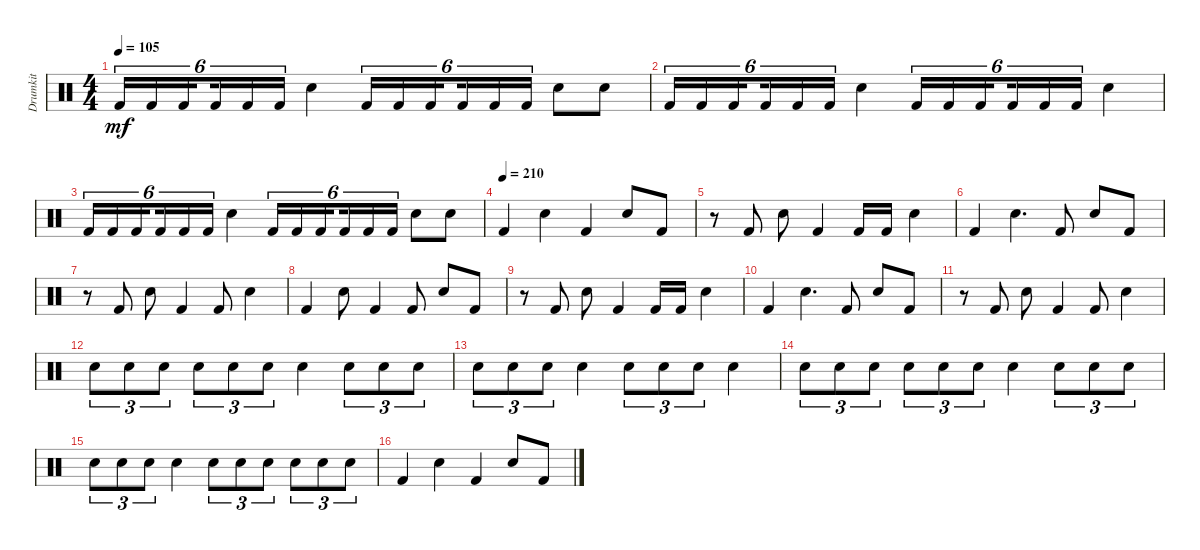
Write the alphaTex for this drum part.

\track ("Drumkit" "Drumkit") {instrument percussion}
\staff {score}
\articulation defaults
\ts (4 4)
\tempo 105
\clef neutral
\ks c "Kick (hit) 2".16{tu (6 4) dy mf} "Kick (hit) 2".16{tu (6 4)} "Kick (hit) 2".16{tu (6 4) beam splitsecondary} "Kick (hit) 2".16{tu (6 4)} "Kick (hit) 2".16{tu (6 4)} "Kick (hit) 2".16{tu (6 4)} "Snare (hit) 2".4 "Kick (hit) 2".16{tu (6 4)} "Kick (hit) 2".16{tu (6 4)} "Kick (hit) 2".16{tu (6 4) beam splitsecondary} "Kick (hit) 2".16{tu (6 4)} "Kick (hit) 2".16{tu (6 4)} "Kick (hit) 2".16{tu (6 4)} "Snare (hit) 2".8 "Snare (hit) 2".8
|
"Kick (hit) 2".16{tu (6 4)} "Kick (hit) 2".16{tu (6 4)} "Kick (hit) 2".16{tu (6 4) beam splitsecondary} "Kick (hit) 2".16{tu (6 4)} "Kick (hit) 2".16{tu (6 4)} "Kick (hit) 2".16{tu (6 4)} "Snare (hit) 2".4 "Kick (hit) 2".16{tu (6 4)} "Kick (hit) 2".16{tu (6 4)} "Kick (hit) 2".16{tu (6 4) beam splitsecondary} "Kick (hit) 2".16{tu (6 4)} "Kick (hit) 2".16{tu (6 4)} "Kick (hit) 2".16{tu (6 4)} "Snare (hit) 2".4 |
"Kick (hit) 2".16{tu (6 4)} "Kick (hit) 2".16{tu (6 4)} "Kick (hit) 2".16{tu (6 4) beam splitsecondary} "Kick (hit) 2".16{tu (6 4)} "Kick (hit) 2".16{tu (6 4)} "Kick (hit) 2".16{tu (6 4)} "Snare (hit) 2".4 "Kick (hit) 2".16{tu (6 4)} "Kick (hit) 2".16{tu (6 4)} "Kick (hit) 2".16{tu (6 4) beam splitsecondary} "Kick (hit) 2".16{tu (6 4)} "Kick (hit) 2".16{tu (6 4)} "Kick (hit) 2".16{tu (6 4)} "Snare (hit) 2".8 "Snare (hit) 2".8 |
\tempo (210)
"Kick (hit) 2".4 "Snare (hit) 2".4 "Kick (hit) 2".4 "Snare (hit) 2".8 "Kick (hit) 2".8 |
r.8 "Kick (hit) 2".8 "Snare (hit) 2".8 "Kick (hit) 2".4 "Kick (hit) 2".16 "Kick (hit) 2".16 "Snare (hit) 2".4 |
"Kick (hit) 2".4 "Snare (hit) 2".4{d} "Kick (hit) 2".8 "Snare (hit) 2".8 "Kick (hit) 2".8 |
r.8 "Kick (hit) 2".8 "Snare (hit) 2".8 "Kick (hit) 2".4 "Kick (hit) 2".8 "Snare (hit) 2".4 |
"Kick (hit) 2".4 "Snare (hit) 2".8 "Kick (hit) 2".4 "Kick (hit) 2".8 "Snare (hit) 2".8 "Kick (hit) 2".8 |
r.8 "Kick (hit) 2".8 "Snare (hit) 2".8 "Kick (hit) 2".4 "Kick (hit) 2".16 "Kick (hit) 2".16 "Snare (hit) 2".4 |
"Kick (hit) 2".4 "Snare (hit) 2".4{d} "Kick (hit) 2".8 "Snare (hit) 2".8 "Kick (hit) 2".8 |
r.8 "Kick (hit) 2".8 "Snare (hit) 2".8 "Kick (hit) 2".4 "Kick (hit) 2".8 "Snare (hit) 2".4 |
"Snare (hit) 2".8{tu (3 2)} "Snare (hit) 2".8{tu (3 2)} "Snare (hit) 2".8{tu (3 2)} "Snare (hit) 2".8{tu (3 2)} "Snare (hit) 2".8{tu (3 2)} "Snare (hit) 2".8{tu (3 2)} "Snare (hit) 2".4 "Snare (hit) 2".8{tu (3 2)} "Snare (hit) 2".8{tu (3 2)} "Snare (hit) 2".8{tu (3 2)} |
"Snare (hit) 2".8{tu (3 2)} "Snare (hit) 2".8{tu (3 2)} "Snare (hit) 2".8{tu (3 2)} "Snare (hit) 2".4 "Snare (hit) 2".8{tu (3 2)} "Snare (hit) 2".8{tu (3 2)} "Snare (hit) 2".8{tu (3 2)} "Snare (hit) 2".4 |
"Snare (hit) 2".8{tu (3 2)} "Snare (hit) 2".8{tu (3 2)} "Snare (hit) 2".8{tu (3 2)} "Snare (hit) 2".8{tu (3 2)} "Snare (hit) 2".8{tu (3 2)} "Snare (hit) 2".8{tu (3 2)} "Snare (hit) 2".4 "Snare (hit) 2".8{tu (3 2)} "Snare (hit) 2".8{tu (3 2)} "Snare (hit) 2".8{tu (3 2)} |
"Snare (hit) 2".8{tu (3 2)} "Snare (hit) 2".8{tu (3 2)} "Snare (hit) 2".8{tu (3 2)} "Snare (hit) 2".4 "Snare (hit) 2".8{tu (3 2)} "Snare (hit) 2".8{tu (3 2)} "Snare (hit) 2".8{tu (3 2)} "Snare (hit) 2".8{tu (3 2)} "Snare (hit) 2".8{tu (3 2)} "Snare (hit) 2".8{tu (3 2)} |
"Kick (hit) 2".4 "Snare (hit) 2".4 "Kick (hit) 2".4 "Snare (hit) 2".8 "Kick (hit) 2".8
